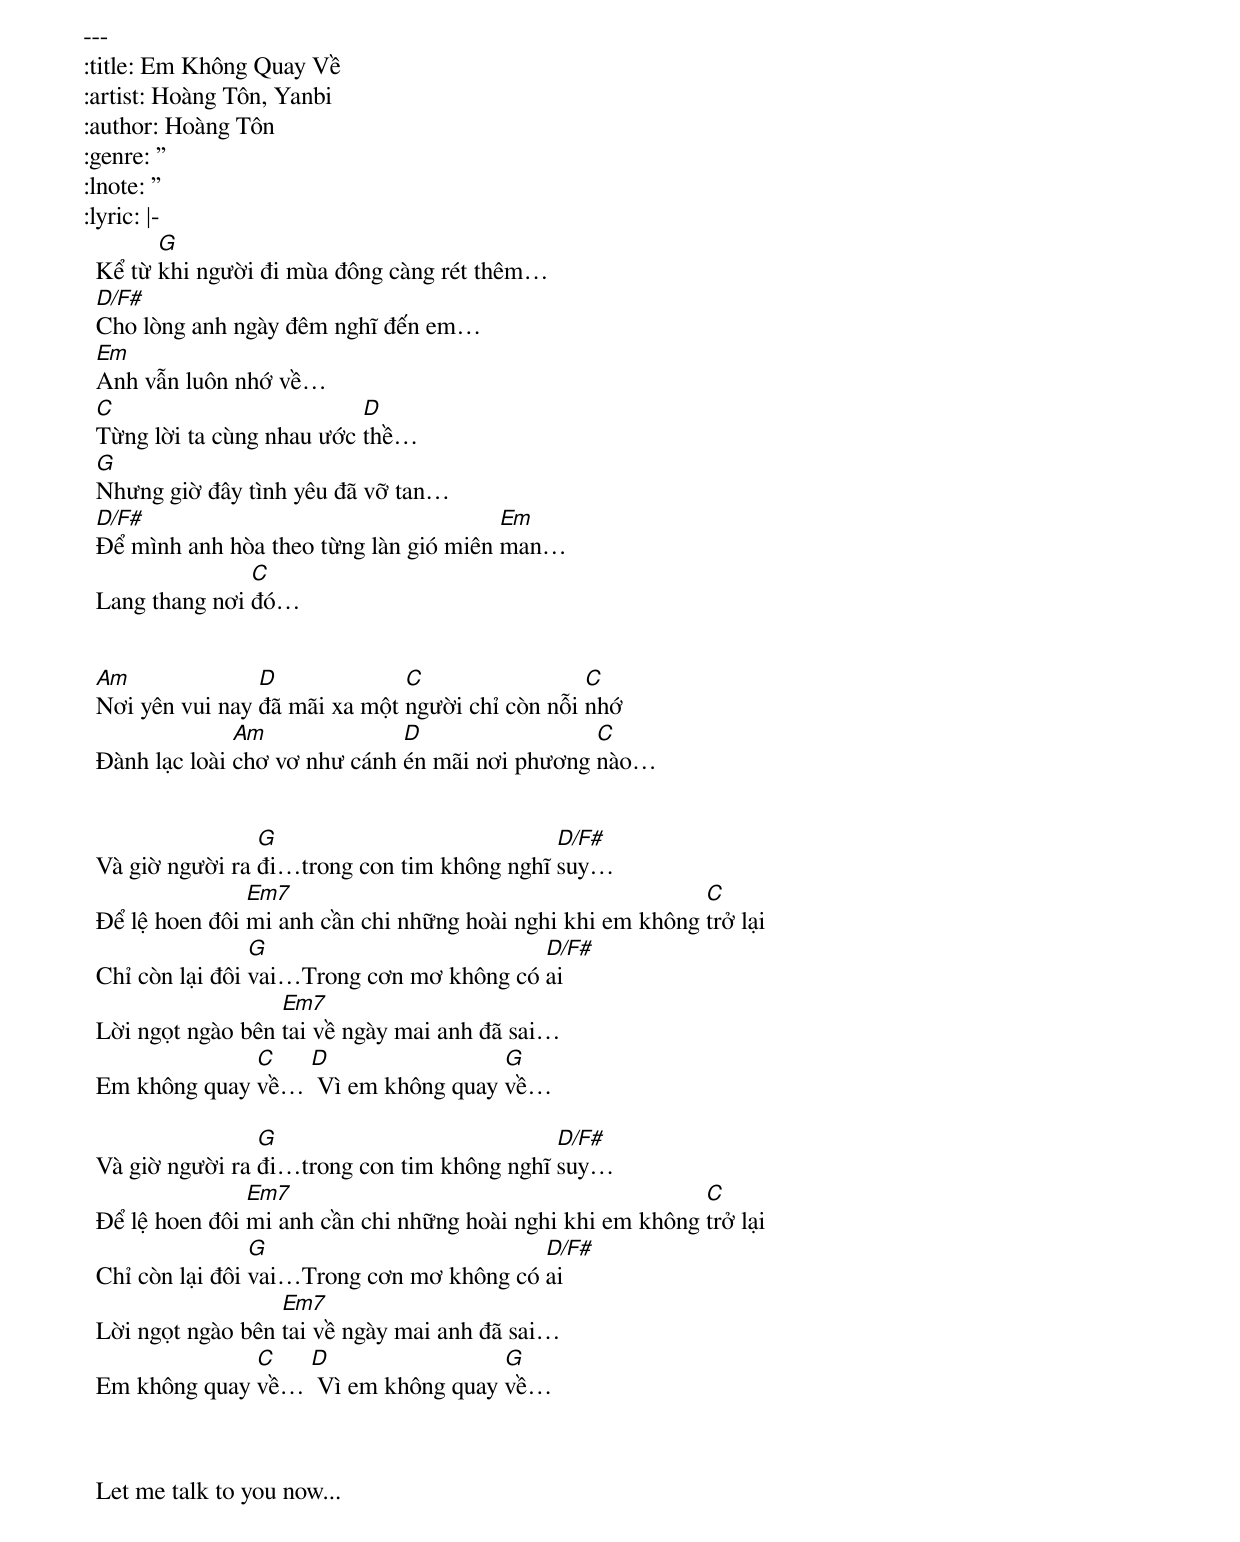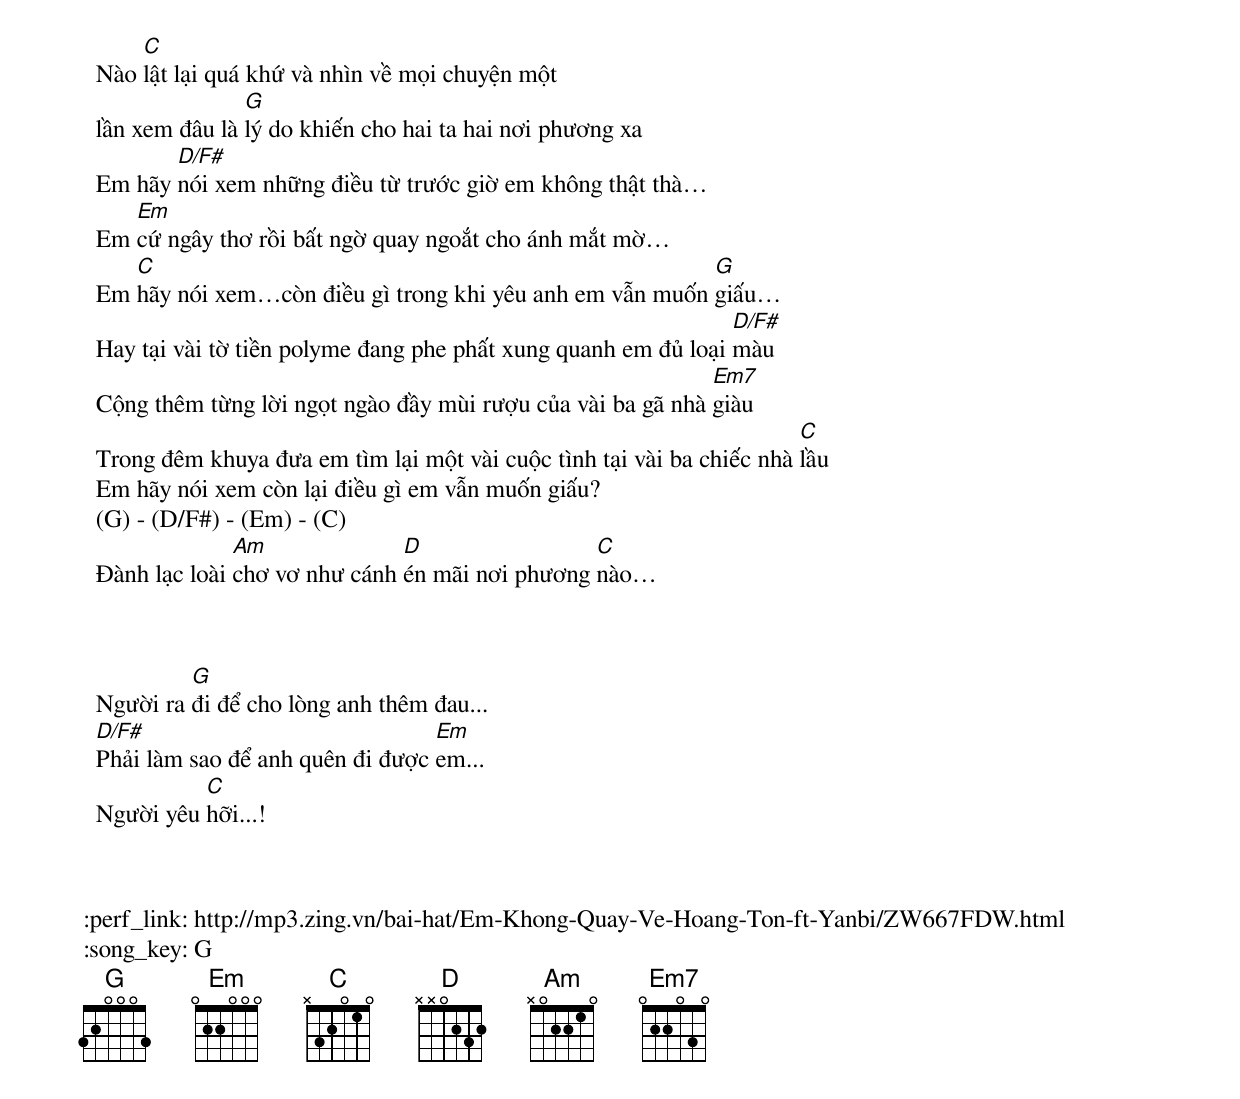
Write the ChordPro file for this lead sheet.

---
:title: Em Không Quay Về
:artist: Hoàng Tôn, Yanbi
:author: Hoàng Tôn
:genre: ''
:lnote: ''
:lyric: |-
  Kể từ [G]khi người đi mùa đông càng rét thêm…
  [D/F#]Cho lòng anh ngày đêm nghĩ đến em…
  [Em]Anh vẫn luôn nhớ về…
  [C]Từng lời ta cùng nhau ước [D]thề…
  [G]Nhưng giờ đây tình yêu đã vỡ tan…
  [D/F#]Để mình anh hòa theo từng làn gió miên [Em]man…
  Lang thang nơi [C]đó…


  [Am]Nơi yên vui nay [D]đã mãi xa một [C]người chỉ còn nỗi [C]nhớ
  Đành lạc loài [Am]chơ vơ như cánh [D]én mãi nơi phương [C]nào…


  Và giờ người ra [G]đi…trong con tim không nghĩ [D/F#]suy…
  Để lệ hoen đôi [Em7]mi anh cần chi những hoài nghi khi em không [C]trở lại
  Chỉ còn lại đôi [G]vai…Trong cơn mơ không có [D/F#]ai
  Lời ngọt ngào bên [Em7]tai về ngày mai anh đã sai…
  Em không quay [C]về… [D] Vì em không quay [G]về…

  Và giờ người ra [G]đi…trong con tim không nghĩ [D/F#]suy…
  Để lệ hoen đôi [Em7]mi anh cần chi những hoài nghi khi em không [C]trở lại
  Chỉ còn lại đôi [G]vai…Trong cơn mơ không có [D/F#]ai
  Lời ngọt ngào bên [Em7]tai về ngày mai anh đã sai…
  Em không quay [C]về… [D] Vì em không quay [G]về…



  Let me talk to you now...
  Nào [C]lật lại quá khứ và nhìn về mọi chuyện một
  lần xem đâu là [G]lý do khiến cho hai ta hai nơi phương xa
  Em hãy [D/F#]nói xem những điều từ trước giờ em không thật thà…
  Em [Em]cứ ngây thơ rồi bất ngờ quay ngoắt cho ánh mắt mờ…
  Em [C]hãy nói xem…còn điều gì trong khi yêu anh em vẫn muốn [G]giấu…
  Hay tại vài tờ tiền polyme đang phe phất xung quanh em đủ loại [D/F#]màu
  Cộng thêm từng lời ngọt ngào đầy mùi rượu của vài ba gã nhà [Em7]giàu
  Trong đêm khuya đưa em tìm lại một vài cuộc tình tại vài ba chiếc nhà [C]lầu
  Em hãy nói xem còn lại điều gì em vẫn muốn giấu?
  (G) - (D/F#) - (Em) - (C)
  Đành lạc loài [Am]chơ vơ như cánh [D]én mãi nơi phương [C]nào…



  Người ra [G]đi để cho lòng anh thêm đau...
  [D/F#]Phải làm sao để anh quên đi được [Em]em...
  Người yêu [C]hỡi...!



:perf_link: http://mp3.zing.vn/bai-hat/Em-Khong-Quay-Ve-Hoang-Ton-ft-Yanbi/ZW667FDW.html
:song_key: G
